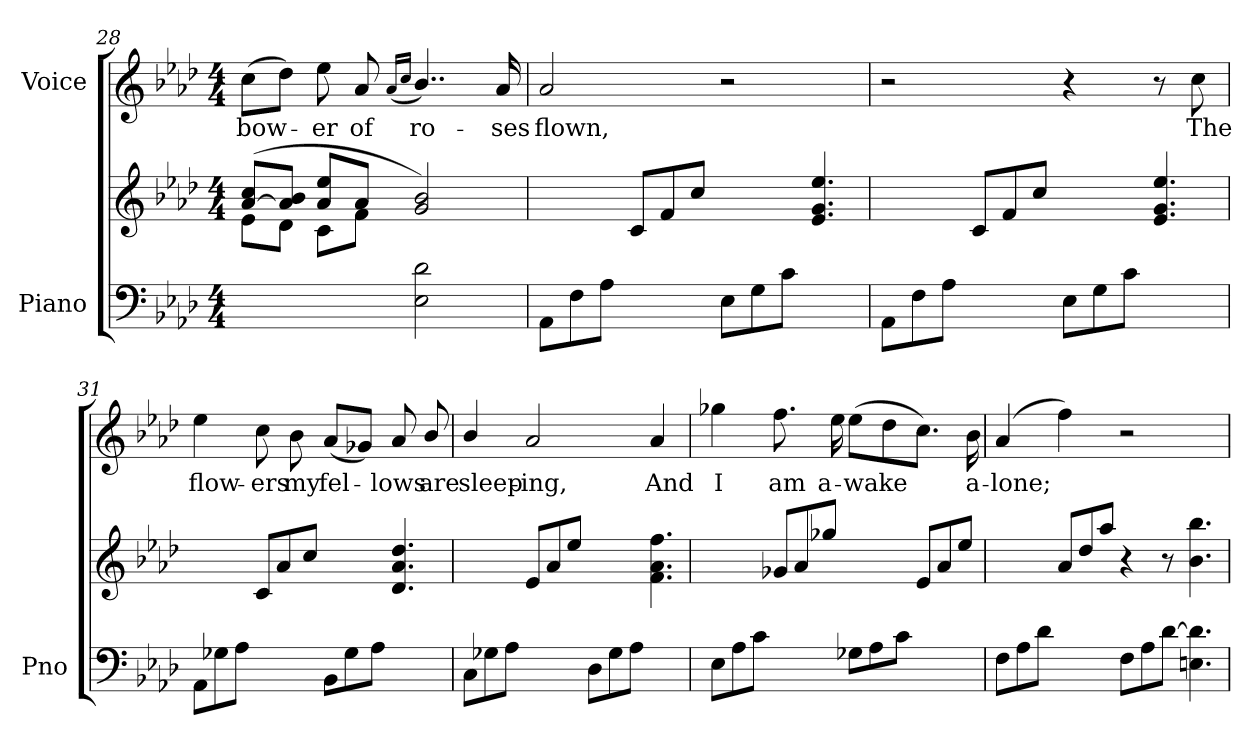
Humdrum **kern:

**kern	**kern	**kern	**text
*part2	*part2	*part1	*part1
*staff3	*staff2	*staff1	*staff1
*I"Piano	*	*I"Voice	*
*I'Pno	*	*	*
!!LO:LB:g=z
*clefF4	*clefG2	*clefG2	*
*k[b-e-a-d-]	*k[b-e-a-d-]	*k[b-e-a-d-]	*
*M4/4	*M4/4	*M4/4	*
=28	=28	=28	=28
*	*^	*	*
!	!	!	!	!LO:LY:b
2ryy	(>[8a-/ 8cc/L	8e-\L	(>8cc\L	bow-
.	8a-/] 8b-/J	8d-\J	8dd-\J)	.
!	!	!	!	!LO:LY:b
.	8a-/ 8ee-/L	8c\L	8ee-\	-er
!	!	!	!	!LO:LY:b
.	8a-/J	8f\J	8a-/	of
.	.	.	(<16qa-/LL	.
.	.	.	16qcc/JJ	.
!	!	!	!	!LO:LY:b
2E-\ 2d-\	2g/ 2b-/)	2ryy	4..b-/)	ro-
!	!	!	!	!LO:LY:b
.	.	.	16a-/	-ses
*	*v	*v	*	*
=29	=29	=29	=29
*Xtuplet	*	*	*
*^	*	*	*
!	!	!	!	!LO:LY:b
(>12AA-\L	1ryy	4ryy	2a-/	flown,
12F\	.	.	.	.
12A-\J	.	.	.	.
*	*	*Xtuplet	*	*
4ryy	.	12c/L	.	.
.	.	12f/	.	.
.	.	12cc/J)	.	.
(>12E-\L	.	4ryy	2r	.
12G\	.	.	.	.
12c\J	.	.	.	.
4ryy	.	6.e-/ 6.g/ 6.ee-/)	.	.
!!LO:LB:g=z
=30	=30	=30	=30	=30
(>12AA-\L	1ryy	4ryy	2r	.
12F\	.	.	.	.
12A-\J	.	.	.	.
4ryy	.	12c/L	.	.
.	.	12f/	.	.
.	.	12cc/J)	.	.
(>12E-\L	.	4ryy	4r	.
12G\	.	.	.	.
12c\J	.	.	.	.
4ryy	.	6.e-/ 6.g/ 6.ee-/)	8r	.
!	!	!	!	!LO:LY:b
.	.	.	8cc\	The
=31	=31	=31	=31	=31
!	!	!	!	!LO:LY:b
(>12AA-\L	1ryy	4ryy	4ee-\	flow-
12G-X\	.	.	.	.
12A-\J	.	.	.	.
!	!	!	!	!LO:LY:b
4ryy	.	12c/L	8cc\	-ers
.	.	12a-/	.	.
!	!	!	!	!LO:LY:b
.	.	.	8b-\	my
.	.	12cc/J)	.	.
!	!	!	!	!LO:LY:b
(>12BB-\L	.	4ryy	(<8a-/L	fel-
12G-\	.	.	.	.
.	.	.	8g-X/J)	.
12A-\J	.	.	.	.
!	!	!	!	!LO:LY:b
4ryy	.	6.d-/ 6.a-/ 6.dd-/)	8a-/	-lows
!	!	!	!	!LO:LY:b
.	.	.	8b-/	are
!!LO:LB:g=z
=32	=32	=32	=32	=32
!	!	!	!	!LO:LY:b
(>12C\L	1ryy	4ryy	4b-/	sleep-
12G-X\	.	.	.	.
12A-\J	.	.	.	.
!	!	!	!	!LO:LY:b
4ryy	.	12e-/L	2a-/	-ing,
.	.	12a-/	.	.
.	.	12ee-/J)	.	.
(>12D-\L	.	4ryy	.	.
12G-\	.	.	.	.
12A-\J	.	.	.	.
!	!	!	!	!LO:LY:b
4ryy	.	6.f\ 6.a-\ 6.ff\)	4a-/	And
=33	=33	=33	=33	=33
!	!	!	!	!LO:LY:b
(>12E-\L	1ryy	4ryy	4gg-X\	I
12A-\	.	.	.	.
12c\J	.	.	.	.
!	!	!	!	!LO:LY:b
4ryy	.	12g-X/L	8.ff\	am
.	.	12a-/	.	.
.	.	12gg-X/J)	.	.
!	!	!	!	!LO:LY:b
.	.	.	16ee-\	a-
!	!	!	!	!LO:LY:b
(>12G-X\L	.	4ryy	(>8ee-\L	-wake
12A-\	.	.	.	.
.	.	.	8dd-\	.
12c\J	.	.	.	.
4ryy	.	12e-/L	8.cc\J)	.
.	.	12a-/	.	.
.	.	12ee-/J)	.	.
!	!	!	!	!LO:LY:b
.	.	.	16b-\	a-
!!LO:PB:g=z
=34	=34	=34	=34	=34
!	!	!	!	!LO:LY:b
(>12F\L	2ryy	4ryy	(>4a-/	-lone;
12A-\	.	.	.	.
12d-\J	.	.	.	.
2.ryy	.	12a-/L	4ff\)	.
.	.	12dd-/	.	.
.	.	12aa-/J)	.	.
.	12F\L	6r	2r	.
.	12A-\	.	.	.
.	[12d-\J	12r	.	.
.	6.En\ 6.d-\]	6.b-\ 6.bb-\	.	.
*v	*v	*	*	*
=	=	=	=
*-	*-	*-	*-
